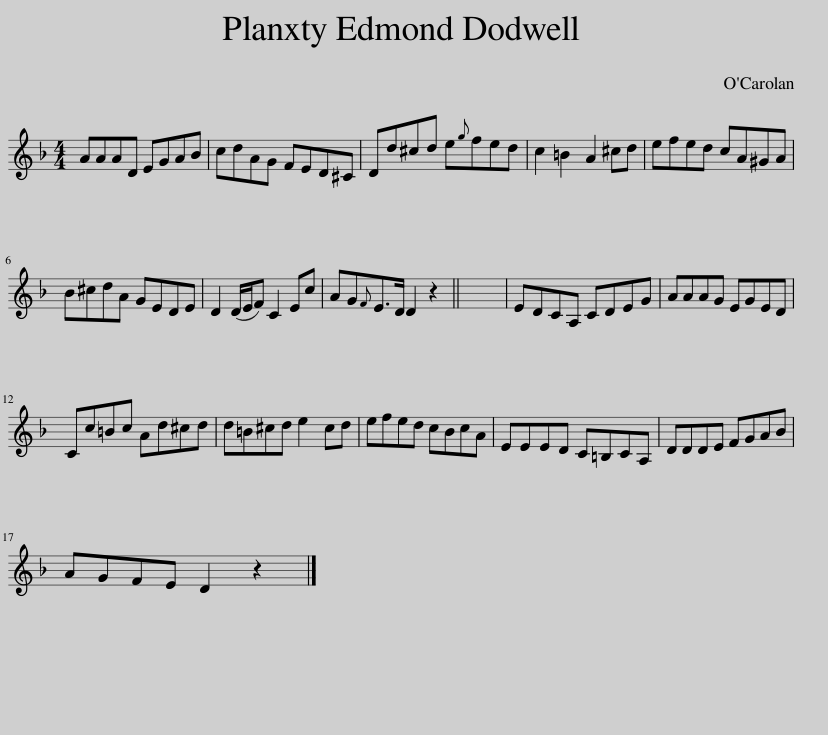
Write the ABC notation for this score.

X:1
L:1/8
M:4/4
I:linebreak $
K:Dmin
V:1 treble
V:1
 AAAD EGAB | cdAG FED^C | Dd^cd e{g}fed | c2 =B2 A2 ^cd | efed cA^GA |$ %5
 B^cdA GEDE | D2 (D/E/F) C2 Ec | AG{F}E>D D2 z2 || x8 | EDCA, CDEG | %10
 AAAG EGED |$ Cc=Bc Ad^cd | d=B^cd e2 cd | efed cBcA | EEED C=B,CA, | %15
 DDDE FGAB |$ AGFE D2 z2 |] %17
